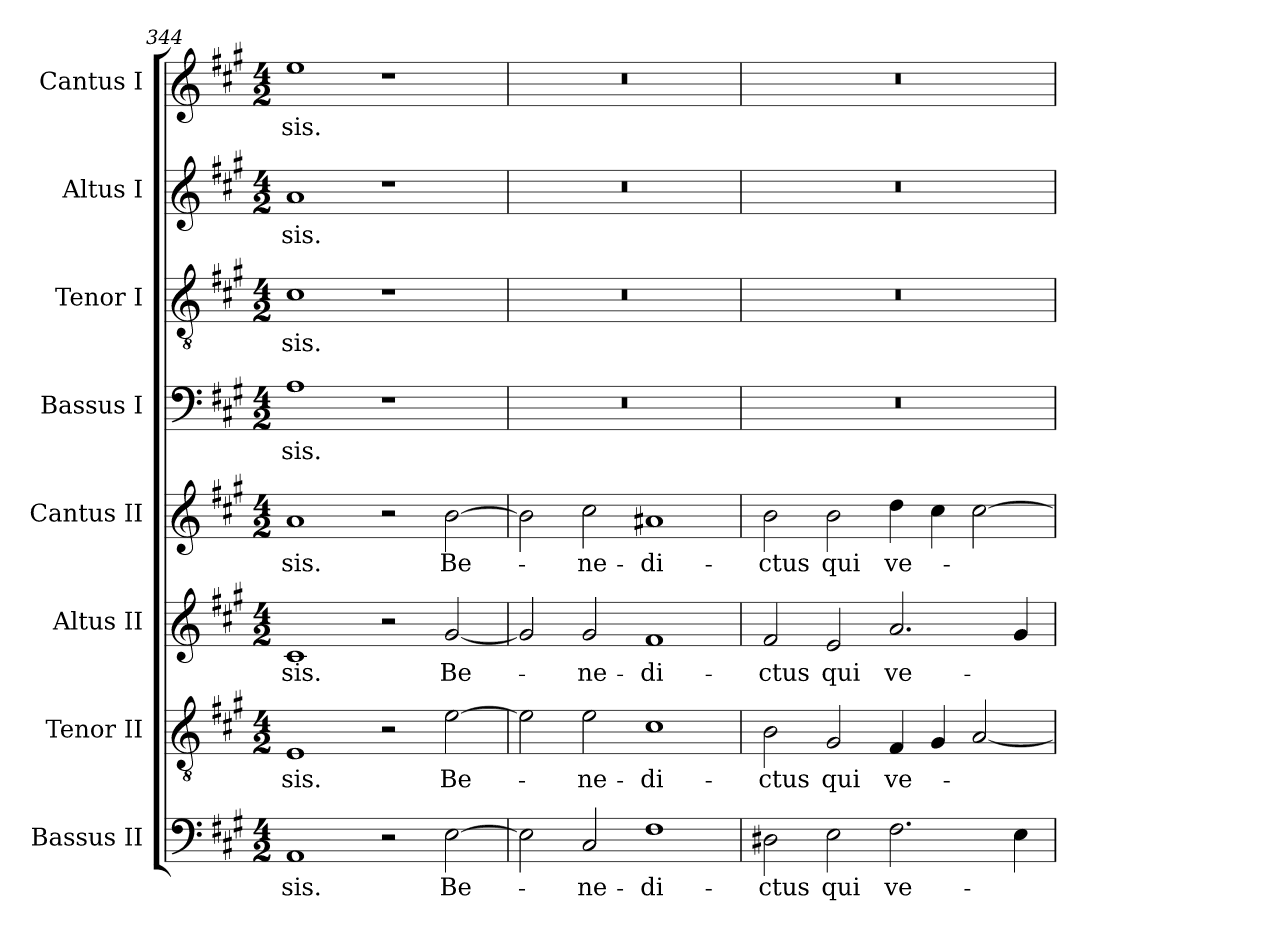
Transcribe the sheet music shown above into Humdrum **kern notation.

**kern	**text	**kern	**text	**kern	**text	**kern	**text	**kern	**text	**kern	**text	**kern	**text	**kern	**text
*part8	*part8	*part7	*part7	*part6	*part6	*part5	*part5	*part4	*part4	*part3	*part3	*part2	*part2	*part1	*part1
*staff8	*staff8	*staff7	*staff7	*staff6	*staff6	*staff5	*staff5	*staff4	*staff4	*staff3	*staff3	*staff2	*staff2	*staff1	*staff1
*I"Bassus II	*	*I"Tenor II	*	*I"Altus II	*	*I"Cantus II	*	*I"Bassus I	*	*I"Tenor I	*	*I"Altus I	*	*I"Cantus I	*
*I'B II	*	*I'T II	*	*I'A II	*	*I'C II	*	*I'B I	*	*I'T I	*	*I'A I	*	*I'C I	*
*clefF4	*	*clefGv2	*	*clefG2	*	*clefG2	*	*clefF4	*	*clefGv2	*	*clefG2	*	*clefG2	*
*k[f#c#g#]	*	*k[f#c#g#]	*	*k[f#c#g#]	*	*k[f#c#g#]	*	*k[f#c#g#]	*	*k[f#c#g#]	*	*k[f#c#g#]	*	*k[f#c#g#]	*
*A:	*	*A:	*	*A:	*	*A:	*	*A:	*	*A:	*	*A:	*	*A:	*
*M4/2	*	*M4/2	*	*M4/2	*	*M4/2	*	*M4/2	*	*M4/2	*	*M4/2	*	*M4/2	*
=344	=344	=344	=344	=344	=344	=344	=344	=344	=344	=344	=344	=344	=344	=344	=344
1AA	-sis.	1E	-sis.	1c#	-sis.	1a	-sis.	1A	-sis.	1c#	-sis.	1a	-sis.	1ee	-sis.
2r	.	2r	.	2r	.	2r	.	1r	.	1r	.	1r	.	1r	.
[2E\	Be-	[2e\	Be-	[2g#/	Be-	[2b\	Be-	.	.	.	.	.	.	.	.
=345	=345	=345	=345	=345	=345	=345	=345	=345	=345	=345	=345	=345	=345	=345	=345
2E\]	.	2e\]	.	2g#/]	.	2b\]	.	0r	.	0r	.	0r	.	0r	.
2C#/	-ne-	2e\	-ne-	2g#/	-ne-	2cc#\	-ne-	.	.	.	.	.	.	.	.
1F#	-di-	1c#	-di-	1f#	-di-	1a#X	-di-	.	.	.	.	.	.	.	.
=346	=346	=346	=346	=346	=346	=346	=346	=346	=346	=346	=346	=346	=346	=346	=346
2D#X\	-ctus	2B\	-ctus	2f#/	-ctus	2b\	-ctus	0r	.	0r	.	0r	.	0r	.
2E\	qui	2G#/	qui	2e/	qui	2b\	qui	.	.	.	.	.	.	.	.
2.F#\	ve-	4F#/	ve-	2.a/	ve-	4dd\	ve-	.	.	.	.	.	.	.	.
.	.	4G#/	.	.	.	4cc#\	.	.	.	.	.	.	.	.	.
.	.	[2A/	.	.	.	[2cc#\	.	.	.	.	.	.	.	.	.
4E\	.	.	.	4g#/	.	.	.	.	.	.	.	.	.	.	.
=	=	=	=	=	=	=	=	=	=	=	=	=	=	=	=
*-	*-	*-	*-	*-	*-	*-	*-	*-	*-	*-	*-	*-	*-	*-	*-
